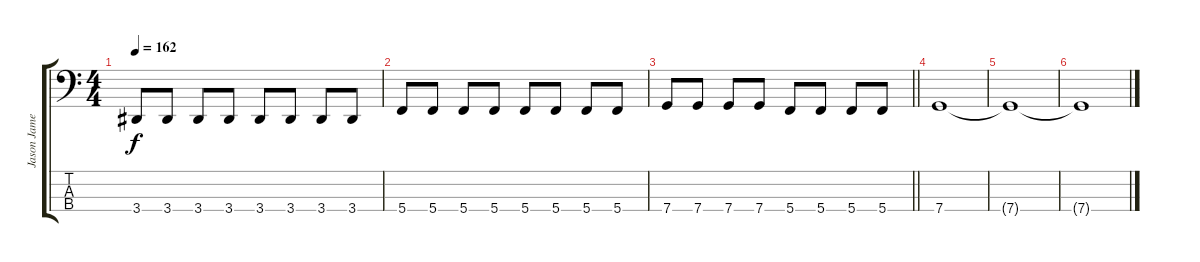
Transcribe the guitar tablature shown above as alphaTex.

\track ("Jason James" "Jason Jame") {instrument electricbasspick}
\staff {score tabs}
\tuning (F2 C2 G1 C1) {hide}
\ts (4 4)
\tempo 162
\clef f4
\ks c
3.4.8{dy f} 3.4.8 3.4.8 3.4.8 3.4.8 3.4.8 3.4.8 3.4.8 |
5.4.8 5.4.8 5.4.8 5.4.8 5.4.8 5.4.8 5.4.8 5.4.8 |
\barLineRight lightlight
7.4.8 7.4.8 7.4.8 7.4.8 5.4.8 5.4.8 5.4.8 5.4.8 |
7.4.1 |
7.4{t}.1 |
7.4{t}.1
